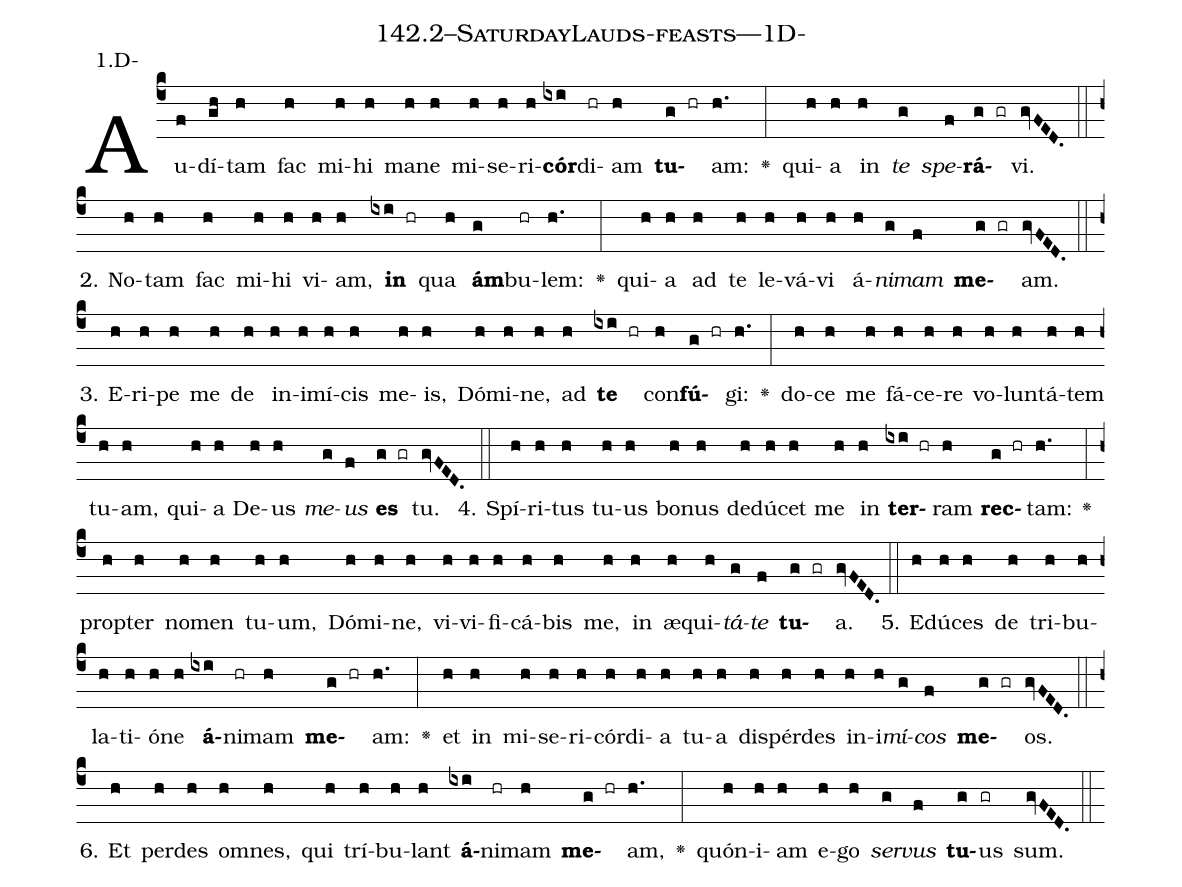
name: 142.2--SaturdayLauds-feasts---1D-;
annotation: 1.D-;
%%
(c4)Au(f)dí(gh)tam(h) fac(h) mi(h)hi(h) ma(h)ne(h) mi(h)se(h)ri(h)<b>cór</b>(ixi)di(hr)am(h) <b>tu</b>(g hr)am:(h.) <v>\greheightstar</v>(:) qui(h)a(h) in(h) <i>te</i>(g) <i>spe</i>(f)<b>rá</b>(g gr)vi.(gvFED.) (::)
2. No(h)tam(h) fac(h) mi(h)hi(h) vi(h)am,(h) <b>in</b>(ixi hr) qua(h) <b>ám</b>(g)bu(hr)lem:(h.) <v>\greheightstar</v>(:) qui(h)a(h) ad(h) te(h) le(h)vá(h)vi(h) á(h)<i>ni</i>(g)<i>mam</i>(f) <b>me</b>(g gr)am.(gvFED.) (::)
3. E(h)ri(h)pe(h) me(h) de(h) in(h)i(h)mí(h)cis(h) me(h)is,(h) Dó(h)mi(h)ne,(h) ad(h) <b>te</b>(ixi hr) con(h)<b>fú</b>(g hr)gi:(h.) <v>\greheightstar</v>(:) do(h)ce(h) me(h) fá(h)ce(h)re(h) vo(h)lun(h)tá(h)tem(h) tu(h)am,(h) qui(h)a(h) De(h)us(h) <i>me</i>(g)<i>us</i>(f) <b>es</b>(g gr) tu.(gvFED.) (::)
4. Spí(h)ri(h)tus(h) tu(h)us(h) bo(h)nus(h) de(h)dú(h)cet(h) me(h) in(h) <b>ter</b>(ixi hr)ram(h) <b>rec</b>(g hr)tam:(h.) <v>\greheightstar</v>(:) prop(h)ter(h) no(h)men(h) tu(h)um,(h) Dó(h)mi(h)ne,(h) vi(h)vi(h)fi(h)cá(h)bis(h) me,(h) in(h) æ(h)qui(h)<i>tá</i>(g)<i>te</i>(f) <b>tu</b>(g gr)a.(gvFED.) (::)
5. E(h)dú(h)ces(h) de(h) tri(h)bu(h)la(h)ti(h)ó(h)ne(h) <b>á</b>(ixi)ni(hr)mam(h) <b>me</b>(g hr)am:(h.) <v>\greheightstar</v>(:) et(h) in(h) mi(h)se(h)ri(h)cór(h)di(h)a(h) tu(h)a(h) dis(h)pér(h)des(h) in(h)i(h)<i>mí</i>(g)<i>cos</i>(f) <b>me</b>(g gr)os.(gvFED.) (::)
6. Et(h) per(h)des(h) om(h)nes,(h) qui(h) trí(h)bu(h)lant(h) <b>á</b>(ixi)ni(hr)mam(h) <b>me</b>(g hr)am,(h.) <v>\greheightstar</v>(:) quón(h)i(h)am(h) e(h)go(h) <i>ser</i>(g)<i>vus</i>(f) <b>tu</b>(g)us(gr) sum.(gvFED.) (::)
